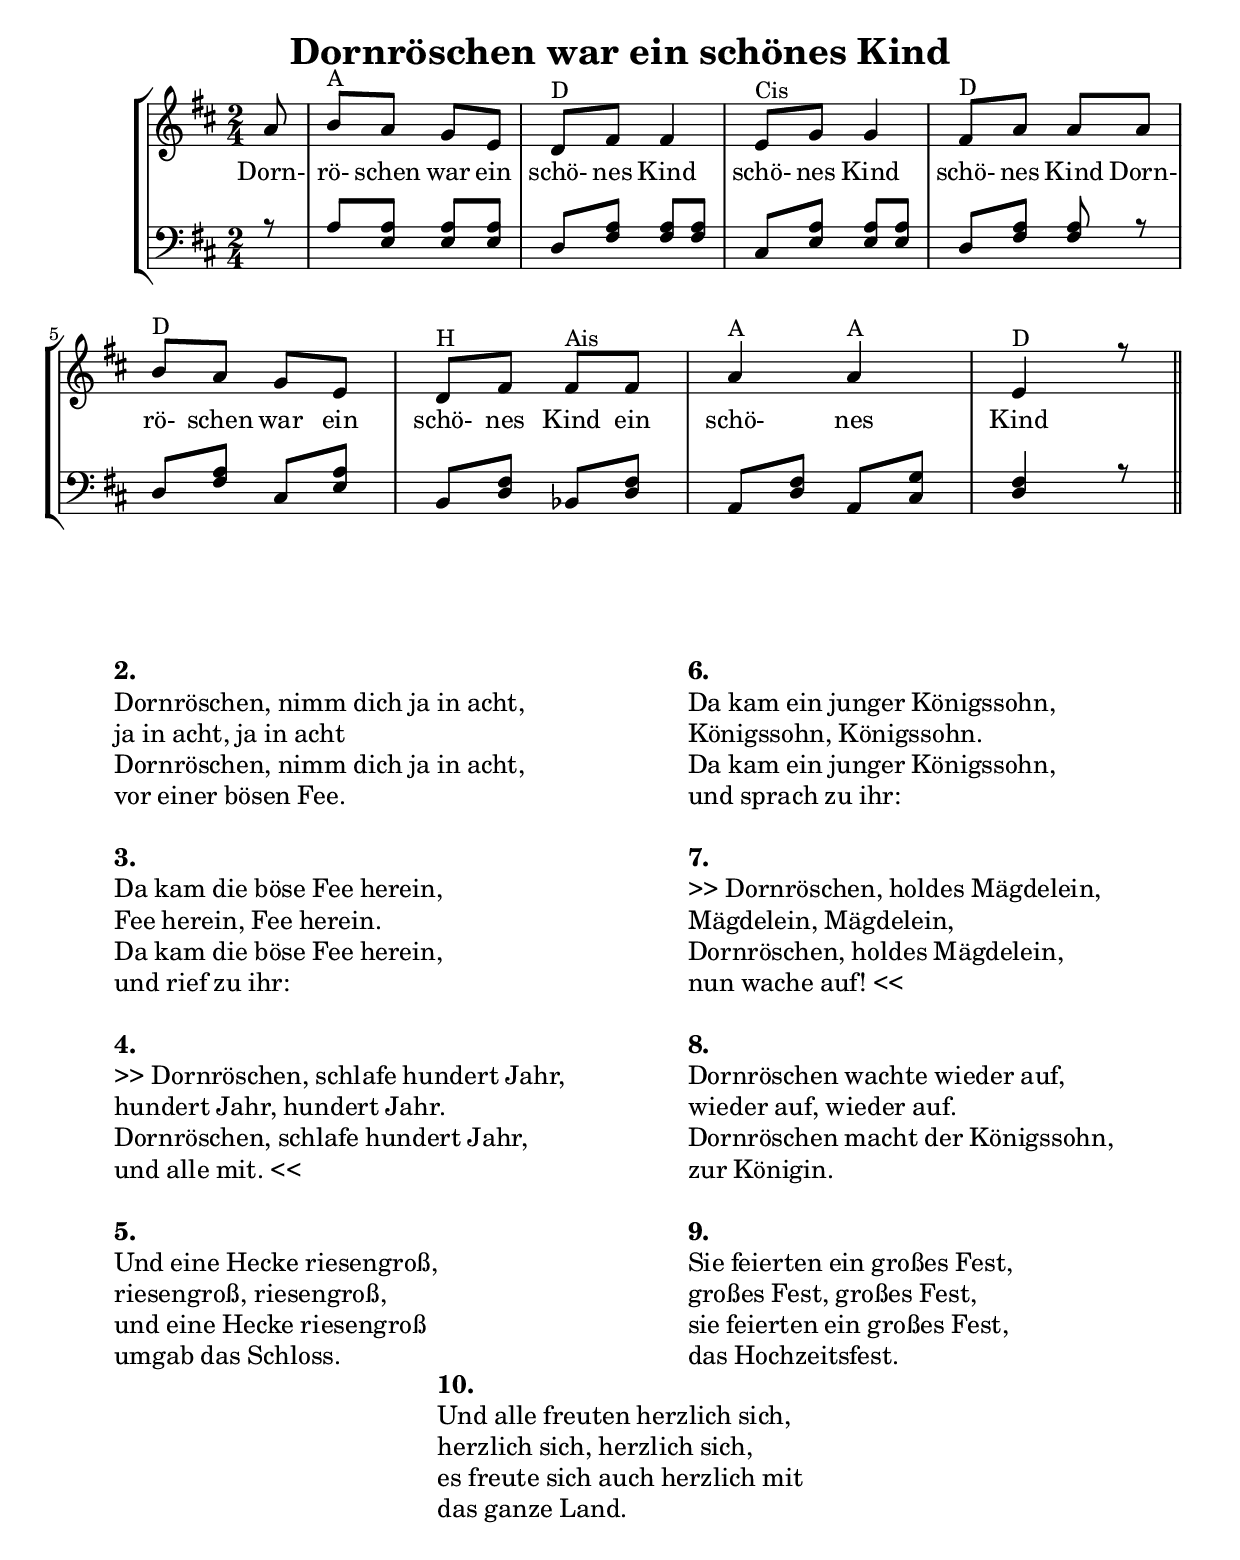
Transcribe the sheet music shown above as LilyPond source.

%{

%}

\version "2.12.0"  % necessary for upgrading to future LilyPond versions.

\header{
  title = "Dornröschen war ein schönes Kind"

}
lied=\relative c' {
	\key d \major
	\time 2/4
}
cancao = \relative c' {
	\lied
	\partial 8 a'8 |
	b8^"A" a g e |
	d^"D" fis fis4
	e8^"Cis" g g4
	fis8^"D" a a a8
	b^"D" a g e |
	%d^"H" fis <<{fis4} \\ {fis8^"Ais" fis}>>
	d^"H" fis fis^"Ais" fis
	a4^"A" a^"A"
	e^"D" r8 
	\bar "||"

}
accompaniment = \relative c' {
	\lied	 
	\partial 8 r8 |
	a8 <e a > <e a > <e a > |
	d <fis a> <fis a> <fis a>
	cis8 <e a > <e a > <e a> 
	d <fis a> <fis a> r
	d <fis a> cis <e a > 
	b <d fis > bes <d fis >
	a <d fis > a <cis g'>
	<d fis >4 r8 
}
texto=\lyricmode { Dorn- rö- schen war ein schö- nes Kind schö- nes Kind schö- nes Kind Dorn- rö- schen war ein schö- nes Kind
ein schö- nes Kind }

\score {
	\context StaffGroup <<
	    \new Staff <<	
	    	\new Voice = "Sopran" {
			\clef treble
			\voiceOne
			\cancao
		} 
		
		\context Voice = "Sopran" { \texto }
		\context Lyrics = one \lyricsto "Sopran" \texto
		>>
	
	    \new Staff <<	
	    	\new Voice = "Bass" {
			\clef bass
			\voiceOne
			\accompaniment
		} 
		>>

>>
}

\markup {
	\large{ % size ofis the strophes text
		\fill-line {
		    \hspace #1
		    \column {
			    \hspace #1 %distance to the text above
			    \hspace #1
			    \line { \bold "2." }
			    \line { Dornröschen, nimm dich ja in acht, }
			    \line { ja in acht, ja in acht }
			    \line { Dornröschen, nimm dich ja in acht, }
			    \line { vor einer bösen Fee. }
			    \hspace #1
			    \line { \bold "3." }
			    \line { Da kam die böse Fee herein, }
			    \line { Fee herein, Fee herein. }
			    \line { Da kam die böse Fee herein, }
			    \line { und rief zu ihr: }
			    \hspace #1
			    \line { \bold "4." }
			    \line { >> Dornröschen, schlafe hundert Jahr, }
			    \line { hundert Jahr, hundert Jahr. }
			    \line { Dornröschen, schlafe hundert Jahr, }
			    \line { und alle mit. << }
			    \hspace #1
			    \line { \bold "5." }
			    \line { Und eine Hecke riesengroß, }
			    \line { riesengroß, riesengroß, }
			    \line { und eine Hecke riesengroß }
			    \line { umgab das Schloss. }
		    }
		    \hspace #1
		    \column {
			    \hspace #1
			    \hspace #1
			    \line { \bold "6." }
			    \line { Da kam ein junger Königssohn, }
			    \line { Königssohn, Königssohn. }
			    \line { Da kam ein junger Königssohn, }
			    \line { und sprach zu ihr: }
			    \hspace #1
			    \line { \bold "7." }
			    \line { >> Dornröschen, holdes Mägdelein, }
			    \line { Mägdelein, Mägdelein, }
			    \line { Dornröschen, holdes Mägdelein, }
			    \line { nun wache auf! << }
			    \hspace #1
			    \line { \bold "8." }
			    \line { Dornröschen wachte wieder auf, }
			    \line { wieder auf, wieder auf. }
			    \line { Dornröschen macht der Königssohn, }
			    \line { zur Königin. }
			    \hspace #1
			    \line { \bold "9." }
			    \line { Sie feierten ein großes Fest, }
			    \line { großes Fest, großes Fest, }
			    \line { sie feierten ein großes Fest, }
			    \line { das Hochzeitsfest. }
		    }
		    \hspace #1

		  }

  	}
}
\markup {
	\large{ % size ofis the strophes text
		\fill-line {

		    \column{ 
		    	    { \bold "10." }
			    \line { Und alle freuten herzlich sich, }
			    \line { herzlich sich, herzlich sich, }
			    \line { es freute sich auch herzlich mit }
			    \line { das ganze Land. }
		    }
		  }

  	}
}
